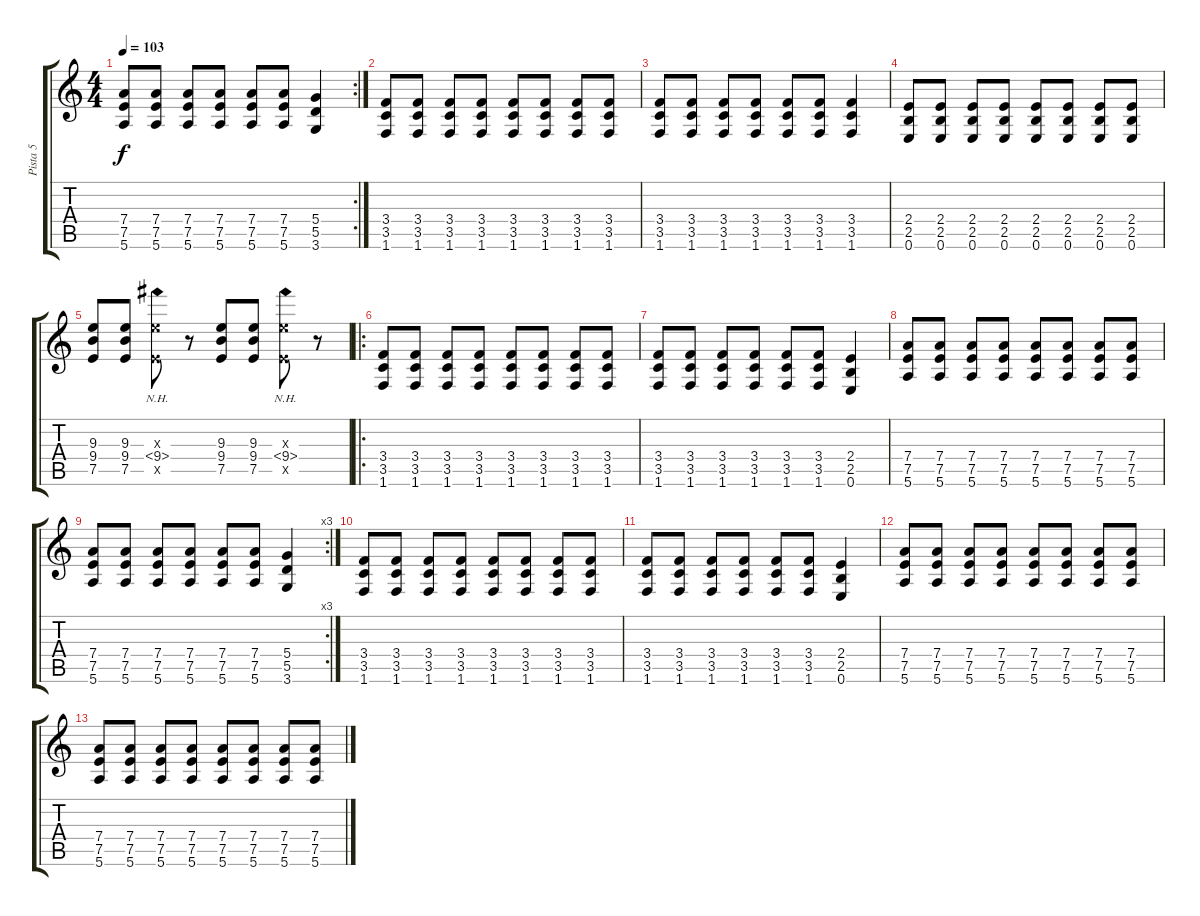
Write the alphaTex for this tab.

\track ("Pista 5" "Pista 5") {instrument distortionguitar}
\staff {score tabs}
\tuning (E4 B3 G3 D3 A2 E2) {hide}
\rc 2
\ts (4 4)
\tempo 103
\clef g2
\ks c
(7.4 7.5 5.6).8{dy f} (7.4 7.5 5.6).8 (7.4 7.5 5.6).8 (7.4 7.5 5.6).8 (7.4 7.5 5.6).8 (7.4 7.5 5.6).8 (5.4 5.5 3.6).4 |
(3.4 3.5 1.6).8 (3.4 3.5 1.6).8 (3.4 3.5 1.6).8 (3.4 3.5 1.6).8 (3.4 3.5 1.6).8 (3.4 3.5 1.6).8 (3.4 3.5 1.6).8 (3.4 3.5 1.6).8 |
(3.4 3.5 1.6).8 (3.4 3.5 1.6).8 (3.4 3.5 1.6).8 (3.4 3.5 1.6).8 (3.4 3.5 1.6).8 (3.4 3.5 1.6).8 (3.4 3.5 1.6).4 |
(2.4 2.5 0.6).8 (2.4 2.5 0.6).8 (2.4 2.5 0.6).8 (2.4 2.5 0.6).8 (2.4 2.5 0.6).8 (2.4 2.5 0.6).8 (2.4 2.5 0.6).8 (2.4 2.5 0.6).8 |
(9.3 9.4 7.5).8 (9.3 9.4 7.5).8 (9.3{x} 9.4{nh} 7.5{x}).8 r.8 (9.3 9.4 7.5).8 (9.3 9.4 7.5).8 (9.3{x} 9.4{nh} 7.5{x}).8 r.8 |
\ro
(3.4 3.5 1.6).8 (3.4 3.5 1.6).8 (3.4 3.5 1.6).8 (3.4 3.5 1.6).8 (3.4 3.5 1.6).8 (3.4 3.5 1.6).8 (3.4 3.5 1.6).8 (3.4 3.5 1.6).8 |
(3.4 3.5 1.6).8 (3.4 3.5 1.6).8 (3.4 3.5 1.6).8 (3.4 3.5 1.6).8 (3.4 3.5 1.6).8 (3.4 3.5 1.6).8 (2.4 2.5 0.6).4 |
(7.4 7.5 5.6).8 (7.4 7.5 5.6).8 (7.4 7.5 5.6).8 (7.4 7.5 5.6).8 (7.4 7.5 5.6).8 (7.4 7.5 5.6).8 (7.4 7.5 5.6).8 (7.4 7.5 5.6).8 |
\rc 3
(7.4 7.5 5.6).8 (7.4 7.5 5.6).8 (7.4 7.5 5.6).8 (7.4 7.5 5.6).8 (7.4 7.5 5.6).8 (7.4 7.5 5.6).8 (5.4 5.5 3.6).4 |
(3.4 3.5 1.6).8 (3.4 3.5 1.6).8 (3.4 3.5 1.6).8 (3.4 3.5 1.6).8 (3.4 3.5 1.6).8 (3.4 3.5 1.6).8 (3.4 3.5 1.6).8 (3.4 3.5 1.6).8 |
(3.4 3.5 1.6).8 (3.4 3.5 1.6).8 (3.4 3.5 1.6).8 (3.4 3.5 1.6).8 (3.4 3.5 1.6).8 (3.4 3.5 1.6).8 (2.4 2.5 0.6).4 |
(7.4 7.5 5.6).8 (7.4 7.5 5.6).8 (7.4 7.5 5.6).8 (7.4 7.5 5.6).8 (7.4 7.5 5.6).8 (7.4 7.5 5.6).8 (7.4 7.5 5.6).8 (7.4 7.5 5.6).8 |
(7.4 7.5 5.6).8 (7.4 7.5 5.6).8 (7.4 7.5 5.6).8 (7.4 7.5 5.6).8 (7.4 7.5 5.6).8 (7.4 7.5 5.6).8 (7.4 7.5 5.6).8 (7.4 7.5 5.6).8
